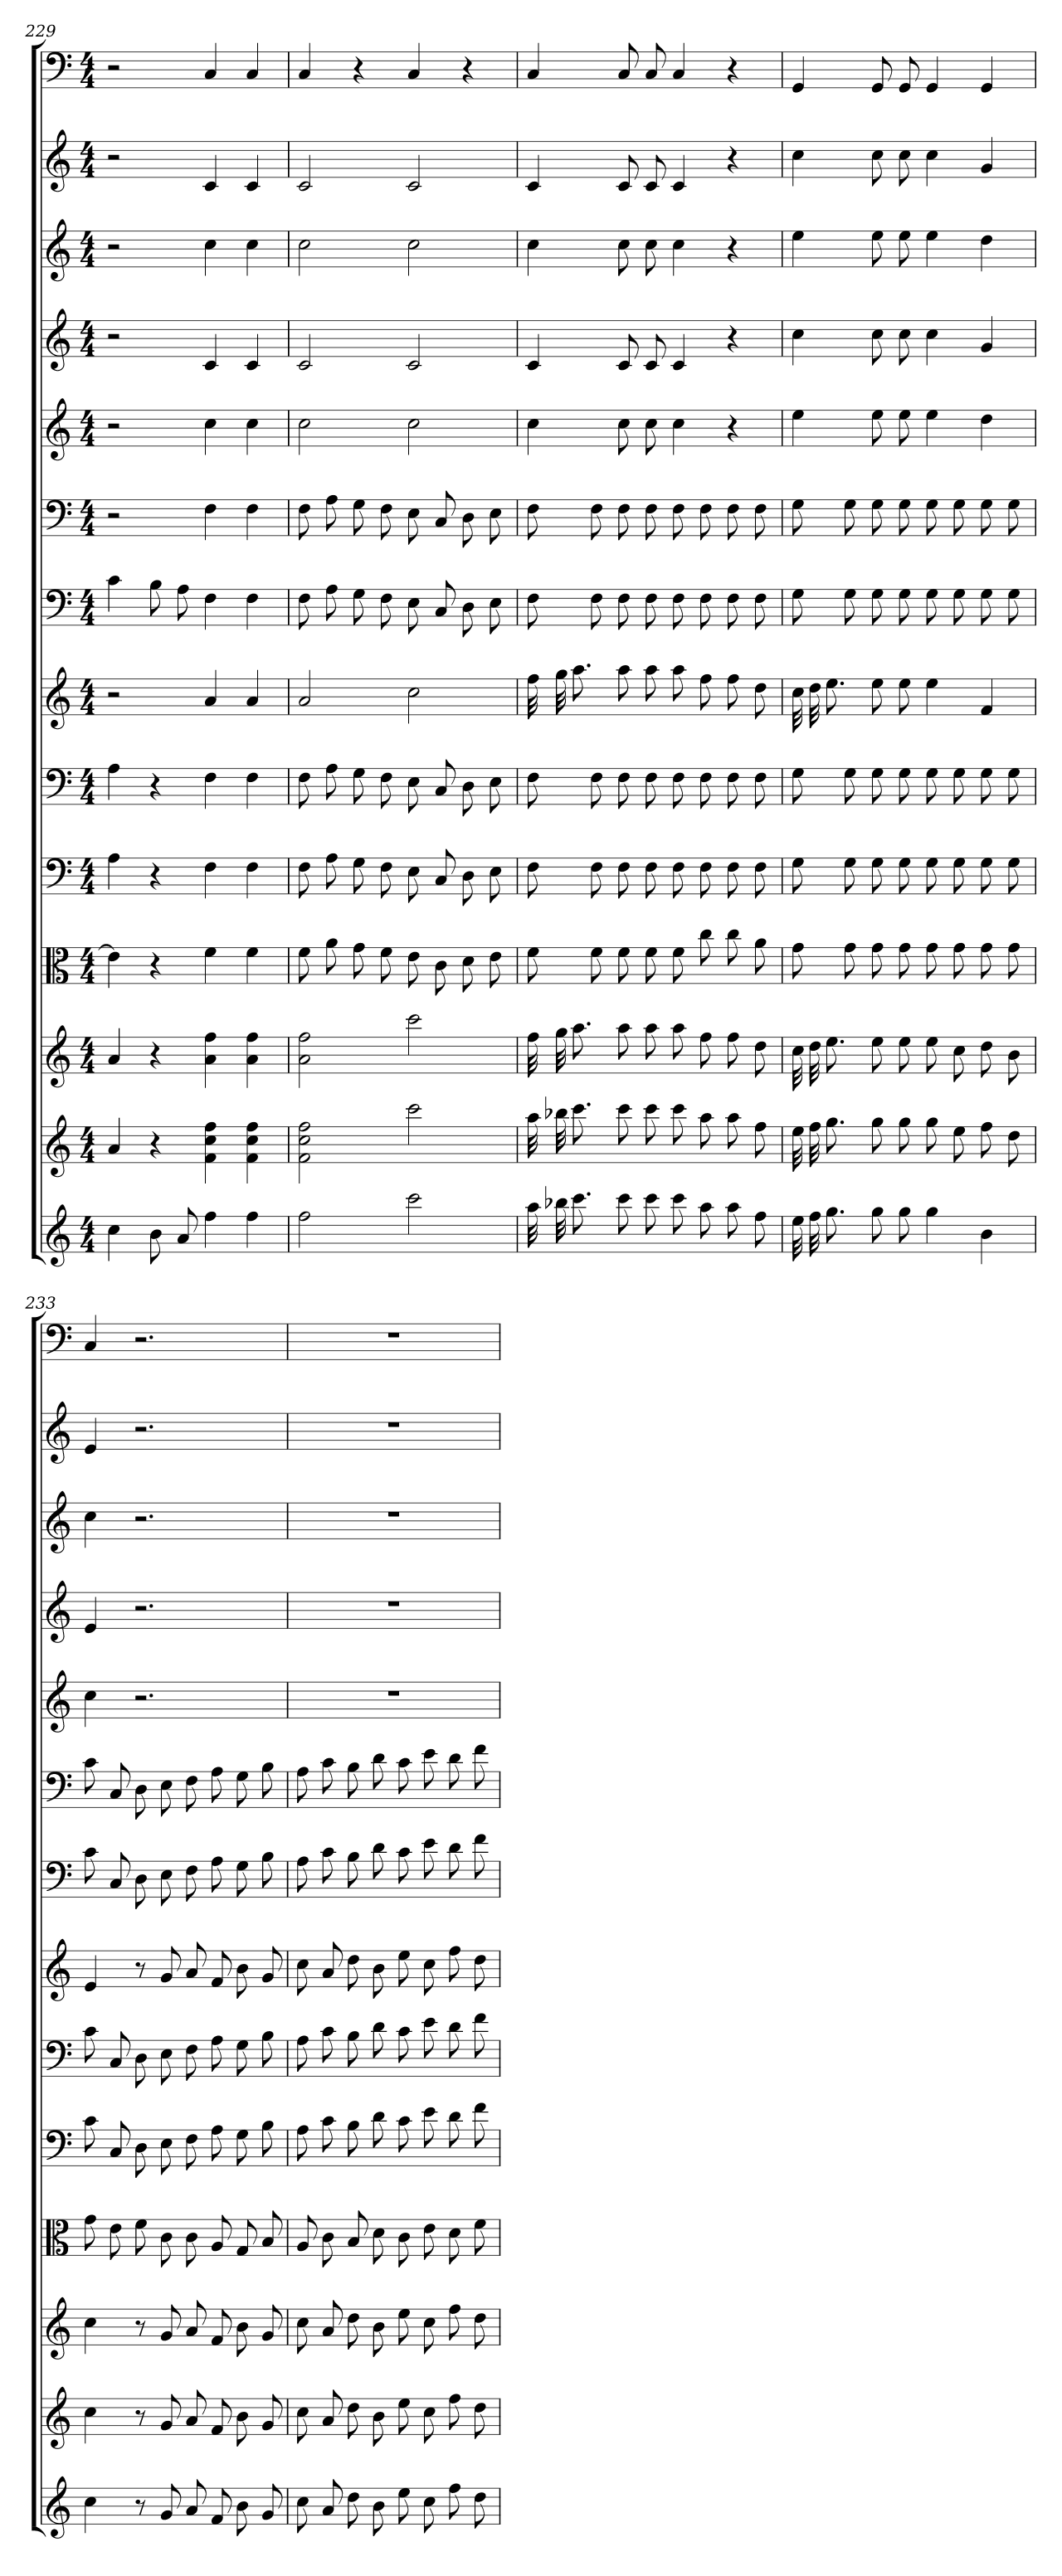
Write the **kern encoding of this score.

**kern	**kern	**kern	**kern	**kern	**kern	**kern	**kern	**kern	**kern	**kern	**kern	**kern	**kern
*part14	*part13	*part12	*part11	*part10	*part9	*part8	*part7	*part6	*part5	*part4	*part3	*part2	*part1
*staff14	*staff13	*staff12	*staff11	*staff10	*staff9	*staff8	*staff7	*staff6	*staff5	*staff4	*staff3	*staff2	*staff1
*	*	*	*clefC3	*clefF4	*clefF4	*	*clefF4	*clefF4	*	*	*	*	*clefF4
*k[]	*k[]	*k[]	*k[]	*k[]	*k[]	*k[]	*k[]	*k[]	*k[]	*k[]	*k[]	*k[]	*k[]
*C:	*C:	*C:	*C:	*C:	*C:	*C:	*C:	*C:	*C:	*C:	*C:	*C:	*C:
*M4/4	*M4/4	*M4/4	*M4/4	*M4/4	*M4/4	*M4/4	*M4/4	*M4/4	*M4/4	*M4/4	*M4/4	*M4/4	*M4/4
=229	=229	=229	=229	=229	=229	=229	=229	=229	=229	=229	=229	=229	=229
4cc	4a	4a	4e]	4A	4A	2r	4c	2r	2r	2r	2r	2r	2r
8b	4r	4r	4r	4r	4r	.	8B	.	.	.	.	.	.
8a	.	.	.	.	.	.	8A	.	.	.	.	.	.
4ff	4f 4cc 4ff	4a 4ff	4f	4F	4F	4a	4F	4F	4cc	4c	4cc	4c	4C
4ff	4f 4cc 4ff	4a 4ff	4f	4F	4F	4a	4F	4F	4cc	4c	4cc	4c	4C
=230	=230	=230	=230	=230	=230	=230	=230	=230	=230	=230	=230	=230	=230
2ff	2f 2cc 2ff	2a 2ff	8f	8F	8F	2a	8F	8F	2cc	2c	2cc	2c	4C
.	.	.	8a	8A	8A	.	8A	8A	.	.	.	.	.
.	.	.	8g	8G	8G	.	8G	8G	.	.	.	.	4r
.	.	.	8f	8F	8F	.	8F	8F	.	.	.	.	.
2ccc	2ccc	2ccc	8e	8E	8E	2cc	8E	8E	2cc	2c	2cc	2c	4C
.	.	.	8c	8C	8C	.	8C	8C	.	.	.	.	.
.	.	.	8d	8D	8D	.	8D	8D	.	.	.	.	4r
.	.	.	8e	8E	8E	.	8E	8E	.	.	.	.	.
=231	=231	=231	=231	=231	=231	=231	=231	=231	=231	=231	=231	=231	=231
32aa	32aa	32ff	8f	8F	8F	32ff	8F	8F	4cc	4c	4cc	4c	4C
32bb-X	32bb-X	32gg	.	.	.	32gg	.	.	.	.	.	.	.
8.ccc	8.ccc	8.aa	.	.	.	8.aa	.	.	.	.	.	.	.
.	.	.	8f	8F	8F	.	8F	8F	.	.	.	.	.
8ccc	8ccc	8aa	8f	8F	8F	8aa	8F	8F	8cc	8c	8cc	8c	8C
8ccc	8ccc	8aa	8f	8F	8F	8aa	8F	8F	8cc	8c	8cc	8c	8C
8ccc	8ccc	8aa	8f	8F	8F	8aa	8F	8F	4cc	4c	4cc	4c	4C
8aa	8aa	8ff	8cc	8F	8F	8ff	8F	8F	.	.	.	.	.
8aa	8aa	8ff	8cc	8F	8F	8ff	8F	8F	4r	4r	4r	4r	4r
8ff	8ff	8dd	8a	8F	8F	8dd	8F	8F	.	.	.	.	.
=232	=232	=232	=232	=232	=232	=232	=232	=232	=232	=232	=232	=232	=232
32ee	32ee	32cc	8g	8G	8G	32cc	8G	8G	4ee	4cc	4ee	4cc	4GG
32ff	32ff	32dd	.	.	.	32dd	.	.	.	.	.	.	.
8.gg	8.gg	8.ee	.	.	.	8.ee	.	.	.	.	.	.	.
.	.	.	8g	8G	8G	.	8G	8G	.	.	.	.	.
8gg	8gg	8ee	8g	8G	8G	8ee	8G	8G	8ee	8cc	8ee	8cc	8GG
8gg	8gg	8ee	8g	8G	8G	8ee	8G	8G	8ee	8cc	8ee	8cc	8GG
4gg	8gg	8ee	8g	8G	8G	4ee	8G	8G	4ee	4cc	4ee	4cc	4GG
.	8ee	8cc	8g	8G	8G	.	8G	8G	.	.	.	.	.
4b	8ff	8dd	8g	8G	8G	4f	8G	8G	4dd	4g	4dd	4g	4GG
.	8dd	8b	8g	8G	8G	.	8G	8G	.	.	.	.	.
=233	=233	=233	=233	=233	=233	=233	=233	=233	=233	=233	=233	=233	=233
4cc	4cc	4cc	8g	8c	8c	4e	8c	8c	4cc	4e	4cc	4e	4C
.	.	.	8e	8C	8C	.	8C	8C	.	.	.	.	.
8r	8r	8r	8f	8D	8D	8r	8D	8D	2.r	2.r	2.r	2.r	2.r
8g	8g	8g	8c	8E	8E	8g	8E	8E	.	.	.	.	.
8a	8a	8a	8c	8F	8F	8a	8F	8F	.	.	.	.	.
8f	8f	8f	8A	8A	8A	8f	8A	8A	.	.	.	.	.
8b	8b	8b	8G	8G	8G	8b	8G	8G	.	.	.	.	.
8g	8g	8g	8B	8B	8B	8g	8B	8B	.	.	.	.	.
=234	=234	=234	=234	=234	=234	=234	=234	=234	=234	=234	=234	=234	=234
8cc	8cc	8cc	8A	8A	8A	8cc	8A	8A	1r	1r	1r	1r	1r
8a	8a	8a	8c	8c	8c	8a	8c	8c	.	.	.	.	.
8dd	8dd	8dd	8B	8B	8B	8dd	8B	8B	.	.	.	.	.
8b	8b	8b	8d	8d	8d	8b	8d	8d	.	.	.	.	.
8ee	8ee	8ee	8c	8c	8c	8ee	8c	8c	.	.	.	.	.
8cc	8cc	8cc	8e	8e	8e	8cc	8e	8e	.	.	.	.	.
8ff	8ff	8ff	8d	8d	8d	8ff	8d	8d	.	.	.	.	.
8dd	8dd	8dd	8f	8f	8f	8dd	8f	8f	.	.	.	.	.
=	=	=	=	=	=	=	=	=	=	=	=	=	=
*-	*-	*-	*-	*-	*-	*-	*-	*-	*-	*-	*-	*-	*-
